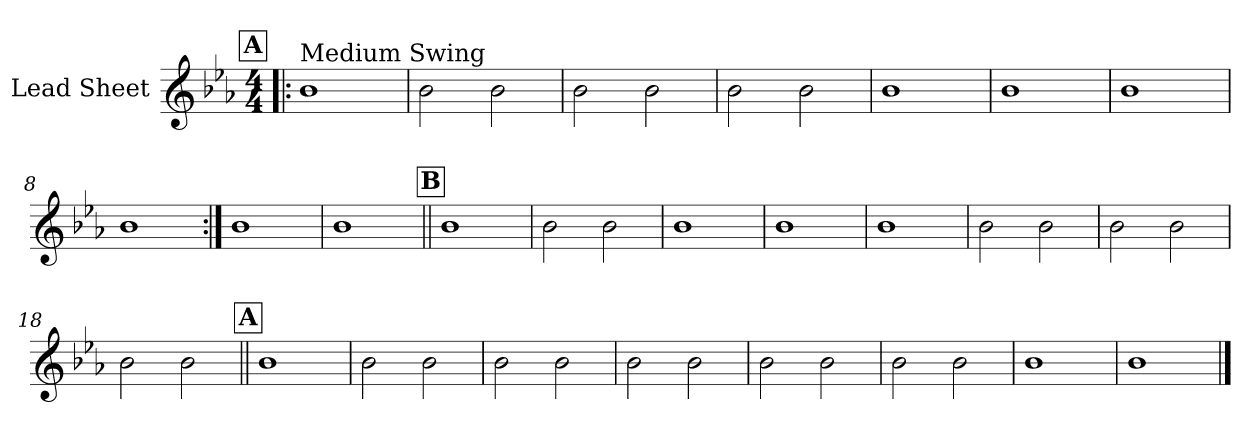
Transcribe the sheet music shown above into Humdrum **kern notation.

**kern
*part1
*staff1
*I"Lead Sheet
*clefG2
*k[b-e-a-]
*E-:
*M4/4
!!LO:REH:place=s1:a:fs=14:t=A
=1!|:
!LO:TX:a:t=Medium Swing
1b-
=2
2b-\
2b-\
=3
2b-\
2b-\
=4
2b-\
2b-\
!!LO:LB:g=z
=5
1b-
=6
1b-
=7
1b-
=8
1b-
!!LO:LB:g=z
=9:|!
1b-
=10
1b-
!!LO:LB:g=z
!!LO:REH:place=s1:a:fs=14:t=B
=11||
1b-
=12
2b-\
2b-\
=13
1b-
=14
1b-
!!LO:LB:g=z
=15
1b-
=16
2b-\
2b-\
=17
2b-\
2b-\
=18
2b-\
2b-\
!!LO:LB:g=z
!!LO:REH:place=s1:a:fs=14:t=A
=19||
1b-
=20
2b-\
2b-\
=21
2b-\
2b-\
=22
2b-\
2b-\
!!LO:LB:g=z
=23
2b-\
2b-\
=24
2b-\
2b-\
=25
1b-
=26
1b-
==
*-
